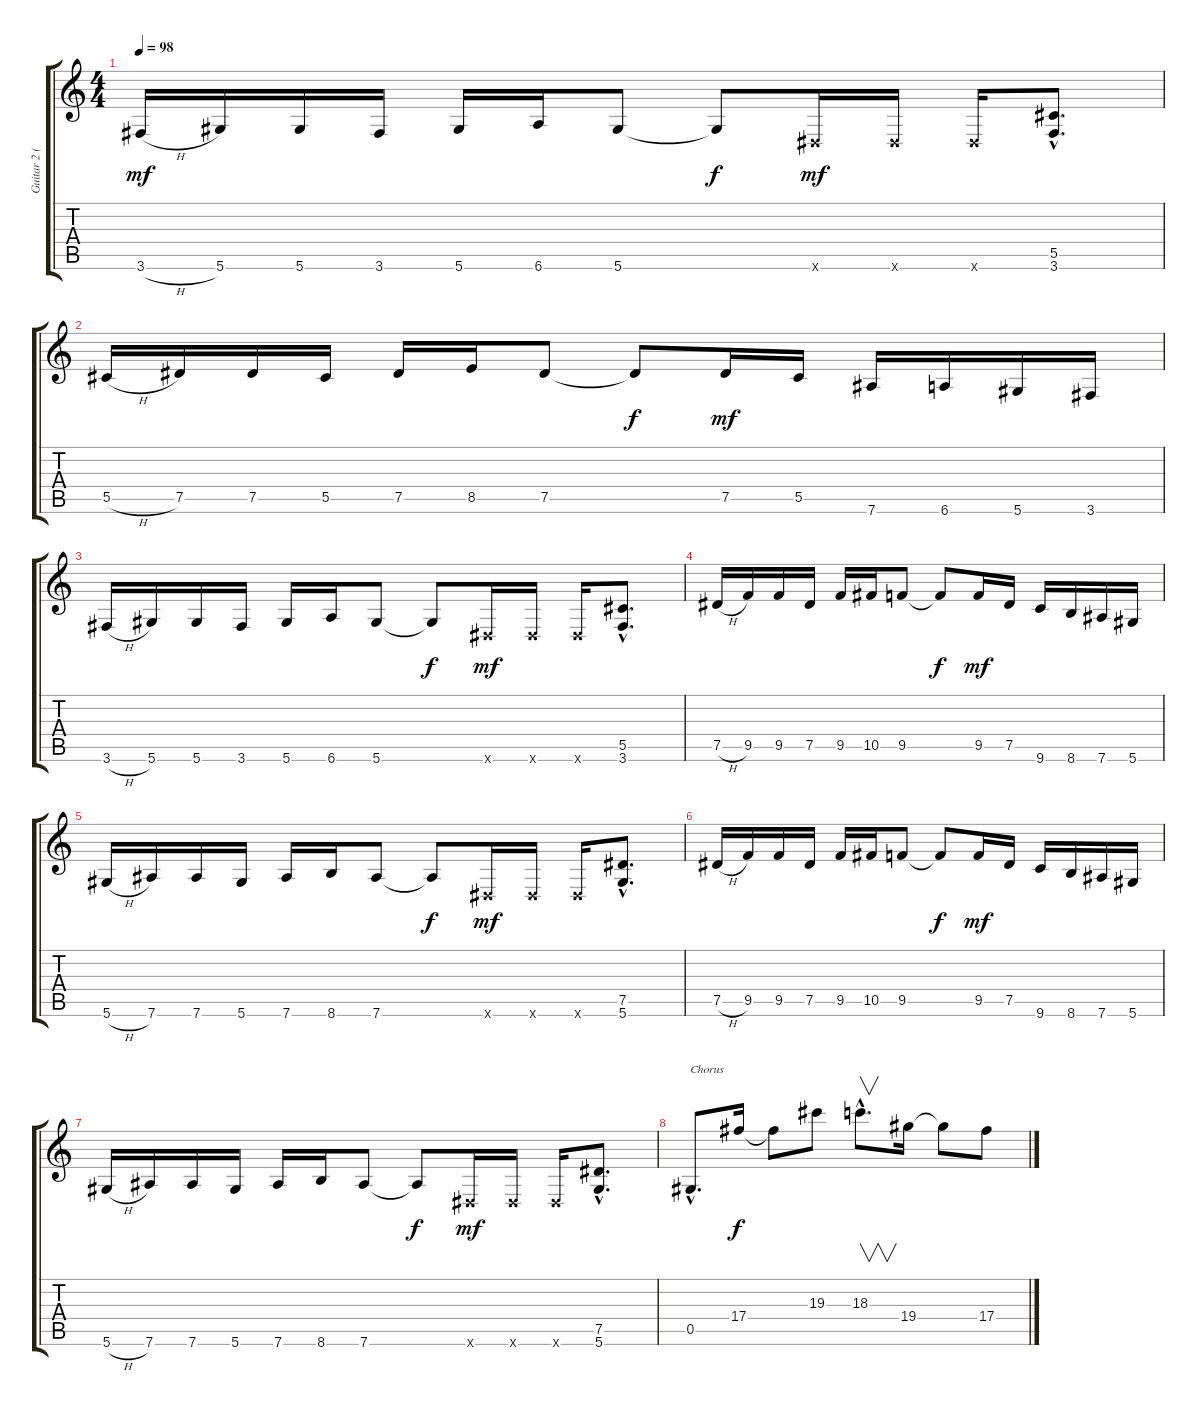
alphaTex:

\track ("Guitar 2 (Rhythm)" "Guitar 2 (") {instrument distortionguitar}
\staff {score tabs}
\tuning (Eb4 Bb3 Gb3 Db3 Ab2 Eb2) {hide}
\ts (4 4)
\tempo 98
\clef g2
\ks c
3.6{h}.16{dy mf} 5.6.16 5.6.16 3.6.16 5.6.16 6.6.16 5.6.8 5.6{t}.8{dy f} 0.6{x}.16{dy mf} 0.6{x}.16 0.6{x}.16 (5.5{hac} 3.6{hac}).8{d} |
5.5{h}.16 7.5.16 7.5.16 5.5.16 7.5.16 8.5.16 7.5.8 7.5{t}.8{dy f} 7.5.16{dy mf} 5.5.16 7.6.16 6.6.16 5.6.16 3.6.16 |
3.6{h}.16 5.6.16 5.6.16 3.6.16 5.6.16 6.6.16 5.6.8 5.6{t}.8{dy f} 0.6{x}.16{dy mf} 0.6{x}.16 0.6{x}.16 (5.5{hac} 3.6{hac}).8{d} |
7.5{h}.16 9.5.16 9.5.16 7.5.16 9.5.16 10.5.16 9.5.8 9.5{t}.8{dy f} 9.5.16{dy mf} 7.5.16 9.6.16 8.6.16 7.6.16 5.6.16 |
5.6{h}.16 7.6.16 7.6.16 5.6.16 7.6.16 8.6.16 7.6.8 7.6{t}.8{dy f} 0.6{x}.16{dy mf} 0.6{x}.16 0.6{x}.16 (7.5{hac} 5.6{hac}).8{d} |
7.5{h}.16 9.5.16 9.5.16 7.5.16 9.5.16 10.5.16 9.5.8 9.5{t}.8{dy f} 9.5.16{dy mf} 7.5.16 9.6.16 8.6.16 7.6.16 5.6.16 |
5.6{h}.16 7.6.16 7.6.16 5.6.16 7.6.16 8.6.16 7.6.8 7.6{t}.8{dy f} 0.6{x}.16{dy mf} 0.6{x}.16 0.6{x}.16 (7.5{hac} 5.6{hac}).8{d} |
0.5{hac}.8{d txt "Chorus"} 17.4.16{dy f} 17.4{t}.8 19.3.8 18.3{hac}.8{v d} 19.4.16 19.4{t}.8 17.4.8
